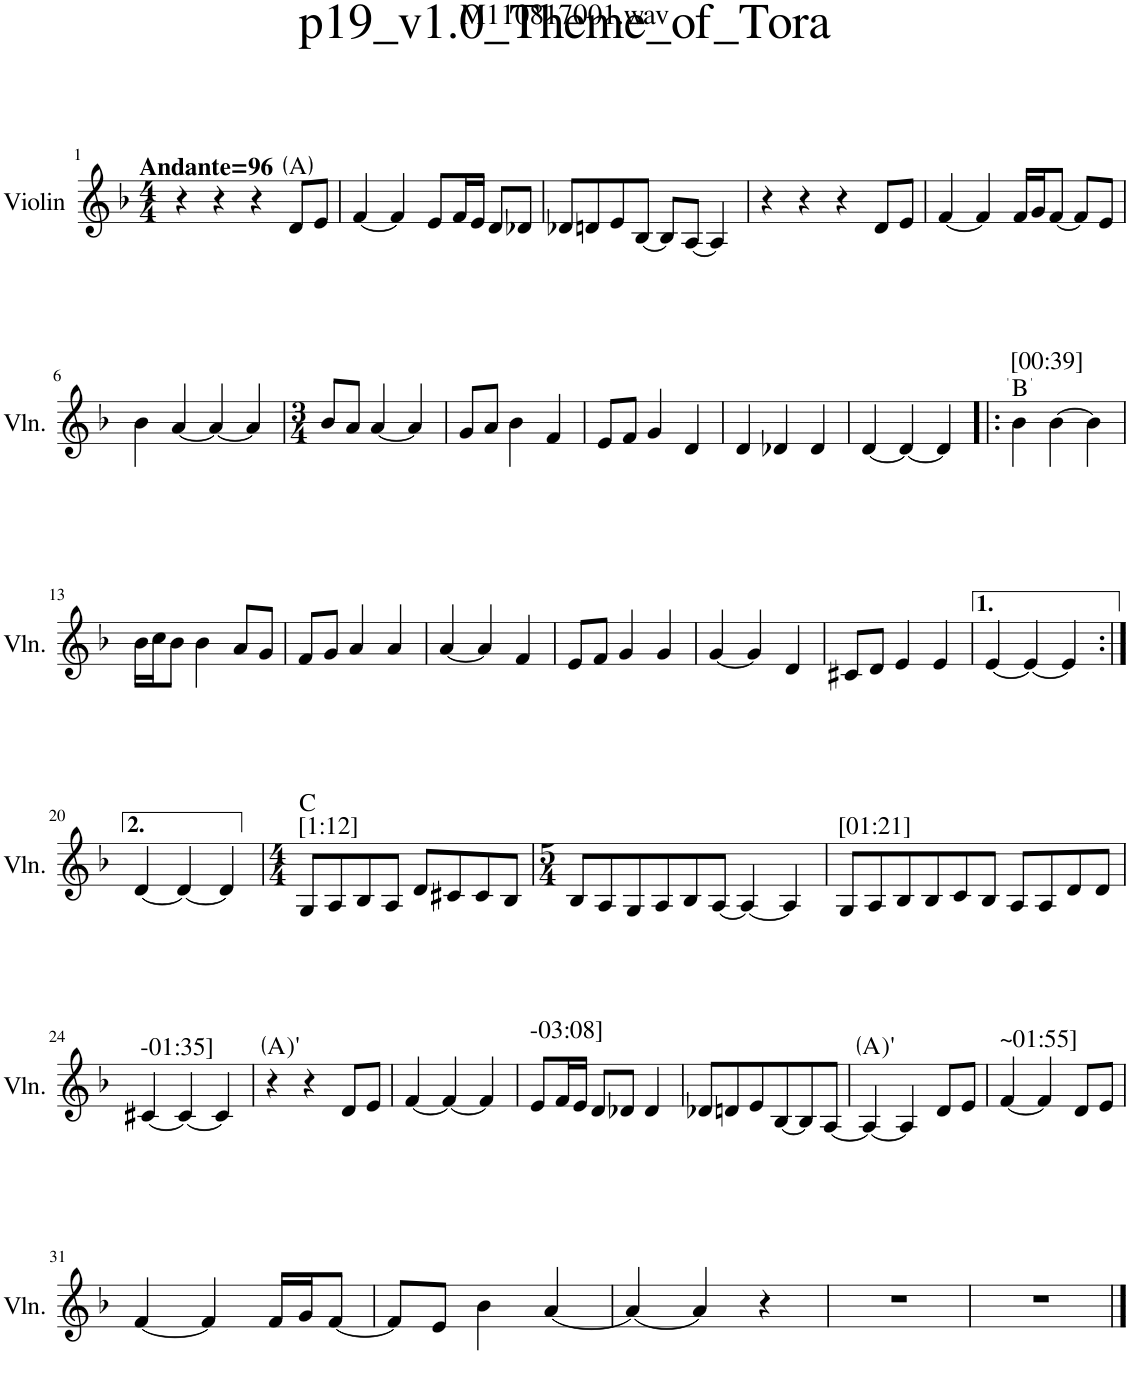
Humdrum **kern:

**kern	**harte
*part1	*part1
*staff1	*
*I"Violin	*
*I'Vln.	*
*clefG2	*
*k[b-]	*
*M4/4	*
=1	=1
!LO:TX:a:B:t=Andante=96	!
4r	.
4r	.
4r	.
8d/L	A:maj
8e/J	.
=2	=2
[4f/	.
4f/]	.
8e/L	.
16f/L	.
16e/JJ	.
8d/L	.
8d-X/J	.
=3	=3
8d-X/L	.
8dn/	.
8e/	.
[8B-/J	.
8B-/L]	.
[8A/J	.
4A/]	.
=4	=4
4r	.
4r	.
4r	.
8d/L	.
8e/J	.
=5	=5
[4f/	.
4f/]	.
16f/LL	.
16g/J	.
[8f/J	.
8f/L]	.
8e/J	.
!!LO:LB:g=z
=6	=6
4b-\	.
[4a/	.
4a/_	.
4a/]	.
=7	=7
*M3/4	*
8b-/L	.
8a/J	.
[4a/	.
4a/]	.
=8	=8
8g/L	.
8a/J	.
4b-\	.
4f/	.
=9	=9
8e/L	.
8f/J	.
4g/	.
4d/	.
=10	=10
4d/	.
4d-X/	.
4d-/	.
=11	=11
[4d/	.
4d/_	.
4d/]	.
=12!|:	=12!|:
!	!LO:H:n=2:kt=[00:39]
4b-\	B:maj N
[4b-\	.
4b-\]	.
!!LO:LB:g=z
=13	=13
16b-\LL	.
16cc\J	.
8b-\J	.
4b-\	.
8a/L	.
8g/J	.
=14	=14
8f/L	.
8g/J	.
4a/	.
4a/	.
=15	=15
[4a/	.
4a/]	.
4f/	.
=16	=16
8e/L	.
8f/J	.
4g/	.
4g/	.
=17	=17
[4g/	.
4g/]	.
4d/	.
=18	=18
8c#X/L	.
8d/J	.
4e/	.
4e/	.
=19	=19
[4e/	.
4e/_	.
4e/]	.
!!LO:LB:g=z
=20:|!	=20:|!
[4d/	.
4d/_	.
4d/]	.
=21	=21
*M4/4	*
!	!LO:H:n=1:kt=[1:12]
8G/L	N C:maj
8A/	.
8B-/	.
8A/J	.
8d/L	.
8c#X/	.
8c#/	.
8B-/J	.
=22	=22
*M5/4	*
8B-/L	.
8A/	.
8G/	.
8A/	.
8B-/	.
[8A/J	.
4A/_	.
4A/]	.
=23	=23
!	!LO:H:kt=[01:21]
8G/L	N
8A/	.
8B-/	.
8B-/	.
8c/	.
8B-/J	.
8A/L	.
8A/	.
8d/	.
8d/J	.
!!LO:LB:g=z
=24	=24
!	!LO:H:kt=-01:35]
[4c#X/	N
4c#/_	.
4c#/]	.
=25	=25
4r	A:maj
4r	.
8d/L	.
8e/J	.
=26	=26
[4f/	.
4f/_	.
4f/]	.
=27	=27
!	!LO:H:kt=-03:08]
8e/L	N
16f/L	.
16e/JJ	.
8d/L	.
8d-X/J	.
4d-/	.
=28	=28
8d-X/L	.
8dn/	.
8e/	.
[8B-/	.
8B-/]	.
[8A/J	.
=29	=29
4A/_	A:maj
4A/]	.
8d/L	.
8e/J	.
=30	=30
!	!LO:H:kt=~01:55]
[4f/	N
4f/]	.
8d/L	.
8e/J	.
!!LO:LB:g=z
=31	=31
[4f/	.
4f/]	.
16f/LL	.
16g/J	.
[8f/J	.
=32	=32
8f/L]	.
8e/J	.
4b-\	.
[4a/	.
=33	=33
4a/_	.
4a/]	.
4r	.
=34	=34
4%5r	.
=35	=35
4%5r	.
==	==
*-	*-
